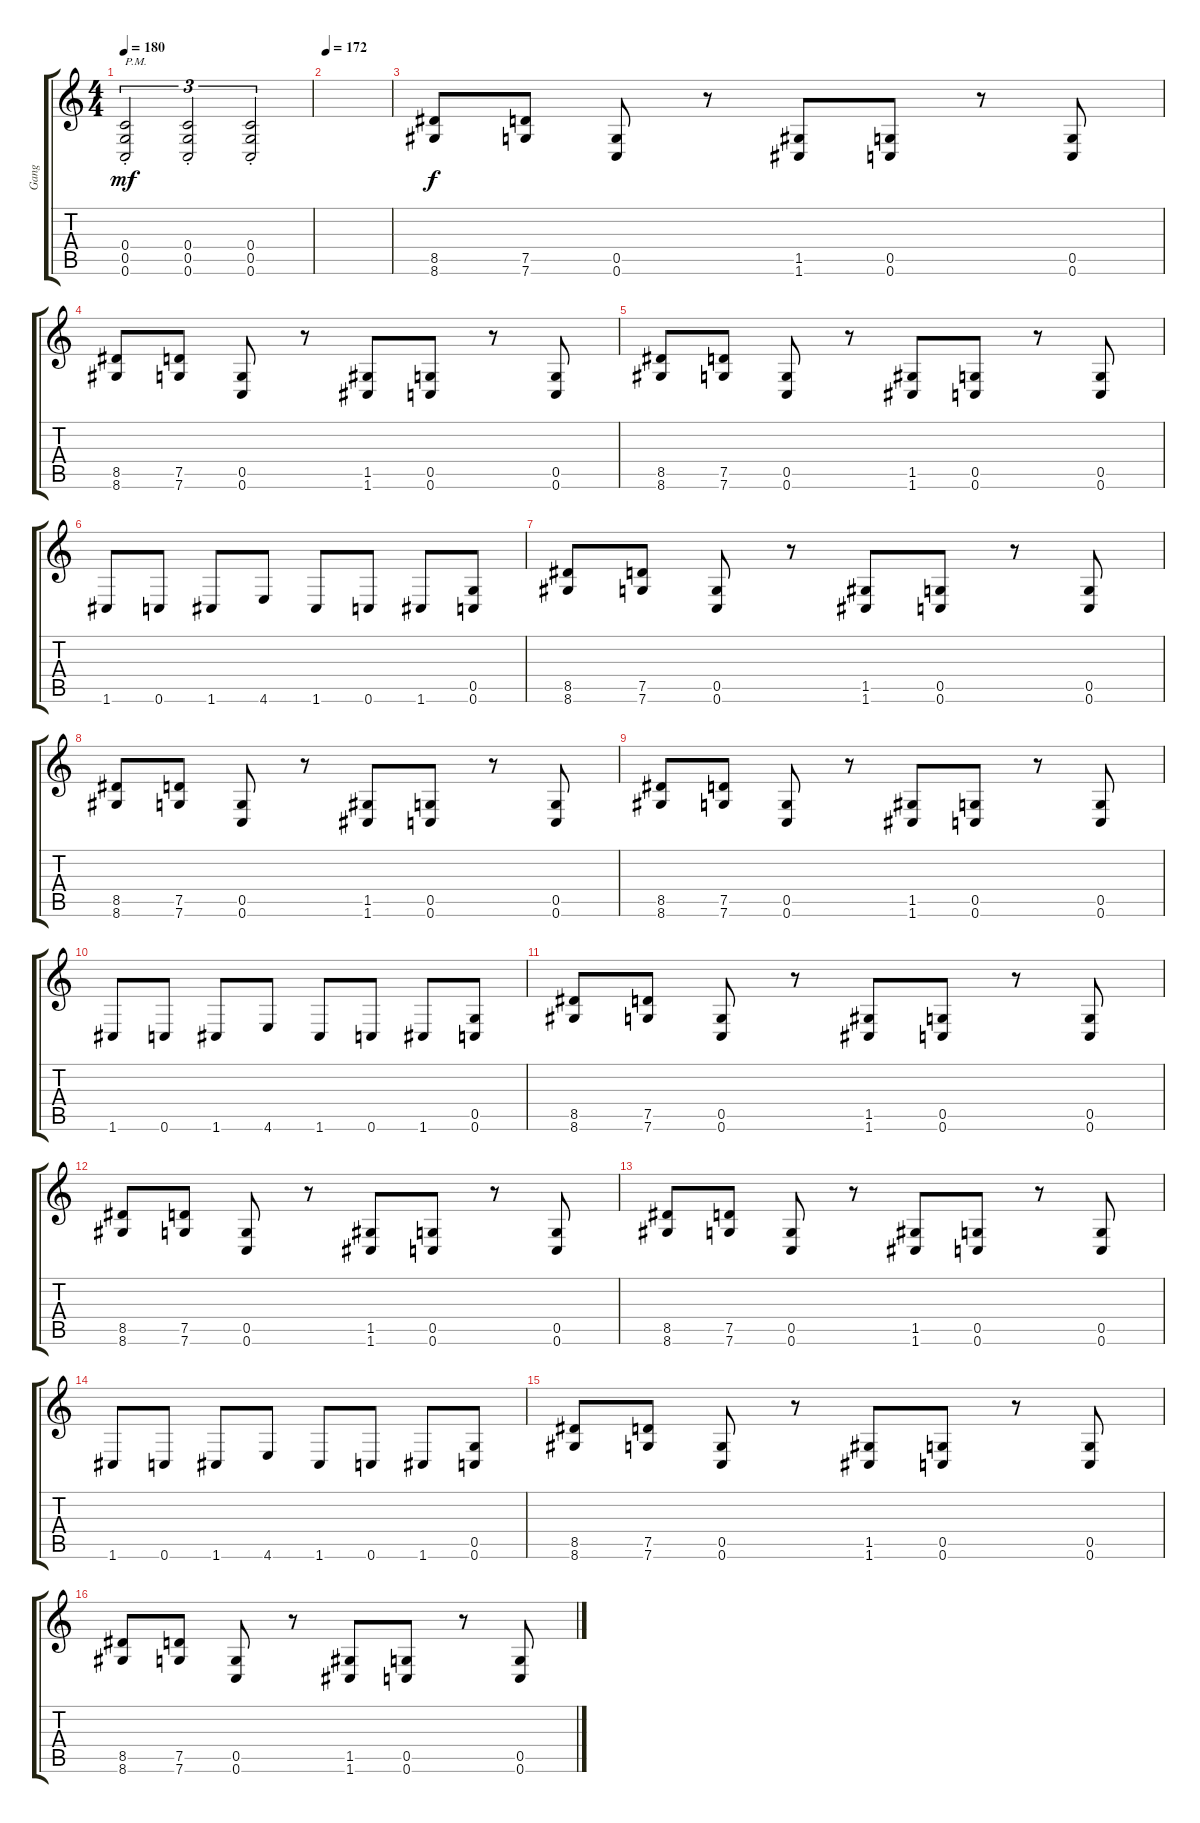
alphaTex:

\track ("Gang" "Gang") {instrument distortionguitar}
\staff {score tabs}
\tuning (D4 A3 F3 C3 G2 C2) {hide}
\ts (4 4)
\tempo 180
\clef g2
\ks c
(0.4{st} 0.5 0.6).2{tu (3 2) txt "P.M." dy mf} (0.4{st} 0.5 0.6).2{tu (3 2)} (0.4{st} 0.5 0.6).2{tu (3 2)} |
\tempo 172
|
(8.5 8.6).8{dy f balance 16} (7.5 7.6).8 (0.5 0.6).8 r.8 (1.5 1.6).8 (0.5 0.6).8 r.8 (0.5 0.6).8 |
(8.5 8.6).8 (7.5 7.6).8 (0.5 0.6).8 r.8 (1.5 1.6).8 (0.5 0.6).8 r.8 (0.5 0.6).8 |
(8.5 8.6).8 (7.5 7.6).8 (0.5 0.6).8 r.8 (1.5 1.6).8 (0.5 0.6).8 r.8 (0.5 0.6).8 |
1.6.8 0.6.8 1.6.8 4.6.8 1.6.8 0.6.8 1.6.8 (0.5 0.6).8 |
(8.5 8.6).8 (7.5 7.6).8 (0.5 0.6).8 r.8 (1.5 1.6).8 (0.5 0.6).8 r.8 (0.5 0.6).8 |
(8.5 8.6).8 (7.5 7.6).8 (0.5 0.6).8 r.8 (1.5 1.6).8 (0.5 0.6).8 r.8 (0.5 0.6).8 |
(8.5 8.6).8 (7.5 7.6).8 (0.5 0.6).8 r.8 (1.5 1.6).8 (0.5 0.6).8 r.8 (0.5 0.6).8 |
1.6.8 0.6.8 1.6.8 4.6.8 1.6.8 0.6.8 1.6.8 (0.5 0.6).8 |
(8.5 8.6).8 (7.5 7.6).8 (0.5 0.6).8 r.8 (1.5 1.6).8 (0.5 0.6).8 r.8 (0.5 0.6).8 |
(8.5 8.6).8 (7.5 7.6).8 (0.5 0.6).8 r.8 (1.5 1.6).8 (0.5 0.6).8 r.8 (0.5 0.6).8 |
(8.5 8.6).8 (7.5 7.6).8 (0.5 0.6).8 r.8 (1.5 1.6).8 (0.5 0.6).8 r.8 (0.5 0.6).8 |
1.6.8 0.6.8 1.6.8 4.6.8 1.6.8 0.6.8 1.6.8 (0.5 0.6).8 |
(8.5 8.6).8 (7.5 7.6).8 (0.5 0.6).8 r.8 (1.5 1.6).8 (0.5 0.6).8 r.8 (0.5 0.6).8 |
(8.5 8.6).8 (7.5 7.6).8 (0.5 0.6).8 r.8 (1.5 1.6).8 (0.5 0.6).8 r.8 (0.5 0.6).8
